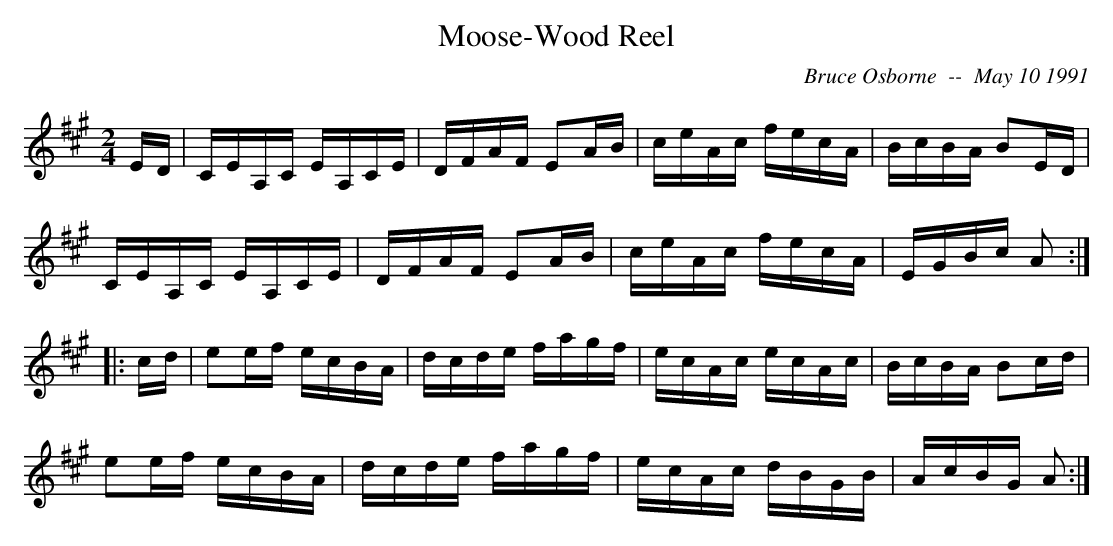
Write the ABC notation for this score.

X:1
T:Moose-Wood Reel
C:Bruce Osborne  --  May 10 1991
M:2/4
L:1/16
K:A
ED|CEA,C EA,CE|DFAF E2AB|ceAc fecA|BcBA B2ED|!
CEA,C EA,CE|DFAF E2AB|ceAc fecA|EGBc A2:|!
|:cd|e2ef ecBA|dcde fagf|ecAc ecAc|BcBA B2cd|!
e2ef ecBA|dcde fagf|ecAc dBGB|AcBG A2:|!
